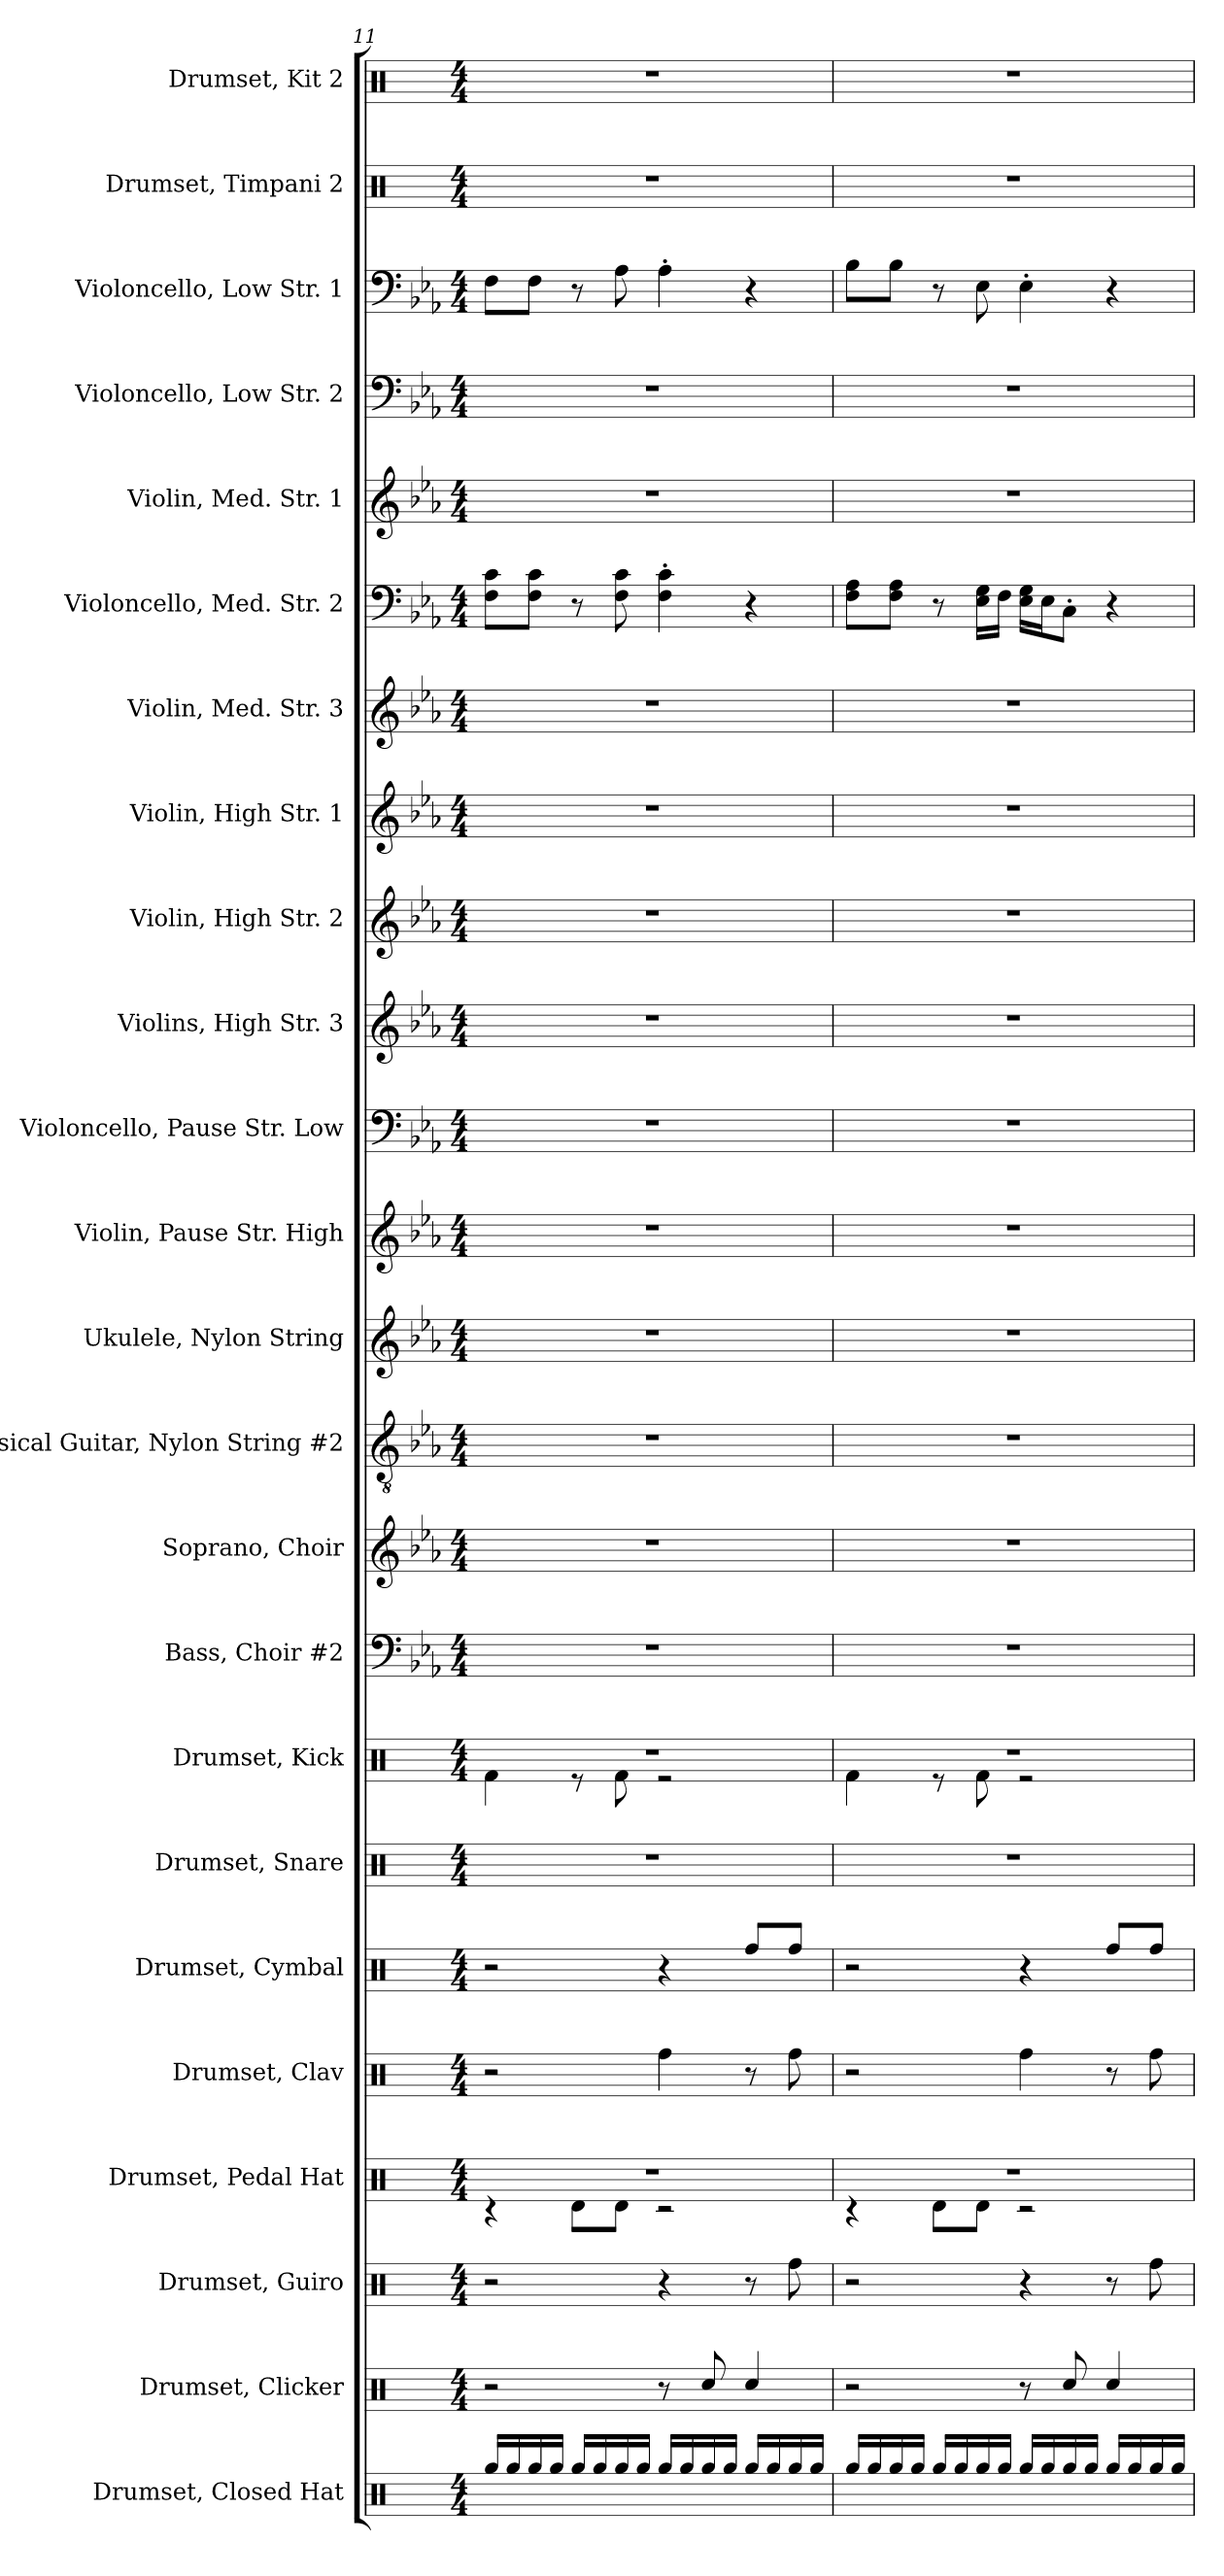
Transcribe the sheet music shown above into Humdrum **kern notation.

**kern	**kern	**kern	**kern	**kern	**kern	**kern	**kern	**kern	**kern	**kern	**kern	**kern	**kern	**kern	**kern	**kern	**kern	**kern	**kern	**kern	**kern	**kern	**kern
*part24	*part23	*part22	*part21	*part20	*part19	*part18	*part17	*part16	*part15	*part14	*part13	*part12	*part11	*part10	*part9	*part8	*part7	*part6	*part5	*part4	*part3	*part2	*part1
*staff24	*staff23	*staff22	*staff21	*staff20	*staff19	*staff18	*staff17	*staff16	*staff15	*staff14	*staff13	*staff12	*staff11	*staff10	*staff9	*staff8	*staff7	*staff6	*staff5	*staff4	*staff3	*staff2	*staff1
*I"Drumset, Closed Hat	*I"Drumset, Clicker	*I"Drumset, Guiro	*I"Drumset, Pedal Hat	*I"Drumset, Clav	*I"Drumset, Cymbal	*I"Drumset, Snare	*I"Drumset, Kick	*I"Bass, Choir #2	*I"Soprano, Choir	*I"Classical Guitar, Nylon String #2	*I"Ukulele, Nylon String	*I"Violin, Pause Str. High	*I"Violoncello, Pause Str. Low	*I"Violins, High Str. 3	*I"Violin, High Str. 2	*I"Violin, High Str. 1	*I"Violin, Med. Str. 3	*I"Violoncello, Med. Str. 2	*I"Violin, Med. Str. 1	*I"Violoncello, Low Str. 2	*I"Violoncello, Low Str. 1	*I"Drumset, Timpani 2	*I"Drumset, Kit 2
*I'D. Set	*I'D. Set	*I'D. Set	*I'D. Set	*I'D. Set	*I'D. Set	*I'D. Set	*I'D. Set	*I'B.	*I'S.	*I'Guit.	*I'Uk.	*I'Vln.	*I'Vc.	*I'Vlns.	*I'Vln.	*I'Vln.	*I'Vln.	*I'Vc.	*I'Vln.	*I'Vc.	*I'Vc.	*I'D. Set	*I'D. Set
*clefX	*clefX	*clefX	*clefX	*clefX	*clefX	*clefX	*clefX	*clefF4	*clefG2	*clefGv2	*clefG2	*clefG2	*clefF4	*clefG2	*clefG2	*clefG2	*clefG2	*clefF4	*clefG2	*clefF4	*clefF4	*clefX	*clefX
*k[]	*k[]	*k[]	*k[]	*k[]	*k[]	*k[]	*k[]	*k[b-e-a-]	*k[b-e-a-]	*k[b-e-a-]	*k[b-e-a-]	*k[b-e-a-]	*k[b-e-a-]	*k[b-e-a-]	*k[b-e-a-]	*k[b-e-a-]	*k[b-e-a-]	*k[b-e-a-]	*k[b-e-a-]	*k[b-e-a-]	*k[b-e-a-]	*k[]	*k[]
*M4/4	*M4/4	*M4/4	*M4/4	*M4/4	*M4/4	*M4/4	*M4/4	*M4/4	*M4/4	*M4/4	*M4/4	*M4/4	*M4/4	*M4/4	*M4/4	*M4/4	*M4/4	*M4/4	*M4/4	*M4/4	*M4/4	*M4/4	*M4/4
=11	=11	=11	=11	=11	=11	=11	=11	=11	=11	=11	=11	=11	=11	=11	=11	=11	=11	=11	=11	=11	=11	=11	=11
*	*	*	*^	*	*	*	*^	*	*	*	*	*	*	*	*	*	*	*	*	*	*	*	*
16Rgg/LL	2r	2r	1r	4r	2r	2r	1r	1r	4Rf\	1r	1r	1r	1r	1r	1r	1r	1r	1r	1r	8F\ 8c\L	1r	1r	8F\L	1r	1r
16Rgg/	.	.	.	.	.	.	.	.	.	.	.	.	.	.	.	.	.	.	.	.	.	.	.	.	.
16Rgg/	.	.	.	.	.	.	.	.	.	.	.	.	.	.	.	.	.	.	.	8F\ 8c\J	.	.	8F\J	.	.
16Rgg/JJ	.	.	.	.	.	.	.	.	.	.	.	.	.	.	.	.	.	.	.	.	.	.	.	.	.
16Rgg/LL	.	.	.	8Rd\L	.	.	.	.	8r	.	.	.	.	.	.	.	.	.	.	8r	.	.	8r	.	.
16Rgg/	.	.	.	.	.	.	.	.	.	.	.	.	.	.	.	.	.	.	.	.	.	.	.	.	.
16Rgg/	.	.	.	8Rd\J	.	.	.	.	8Rf\	.	.	.	.	.	.	.	.	.	.	8F\ 8c\	.	.	8A-\	.	.
16Rgg/JJ	.	.	.	.	.	.	.	.	.	.	.	.	.	.	.	.	.	.	.	.	.	.	.	.	.
16Rgg/LL	8r	4r	.	2r	4Rff\	4r	.	.	2r	.	.	.	.	.	.	.	.	.	.	4F\' 4c\'	.	.	4A-'\	.	.
16Rgg/	.	.	.	.	.	.	.	.	.	.	.	.	.	.	.	.	.	.	.	.	.	.	.	.	.
16Rgg/	8Rcc/	.	.	.	.	.	.	.	.	.	.	.	.	.	.	.	.	.	.	.	.	.	.	.	.
16Rgg/JJ	.	.	.	.	.	.	.	.	.	.	.	.	.	.	.	.	.	.	.	.	.	.	.	.	.
16Rgg/LL	4Rcc/	8r	.	.	8r	8Rff/L	.	.	.	.	.	.	.	.	.	.	.	.	.	4r	.	.	4r	.	.
16Rgg/	.	.	.	.	.	.	.	.	.	.	.	.	.	.	.	.	.	.	.	.	.	.	.	.	.
16Rgg/	.	8Rff\	.	.	8Rff\	8Rff/J	.	.	.	.	.	.	.	.	.	.	.	.	.	.	.	.	.	.	.
16Rgg/JJ	.	.	.	.	.	.	.	.	.	.	.	.	.	.	.	.	.	.	.	.	.	.	.	.	.
!!LO:PB:g=z
=12	=12	=12	=12	=12	=12	=12	=12	=12	=12	=12	=12	=12	=12	=12	=12	=12	=12	=12	=12	=12	=12	=12	=12	=12	=12
16Rgg/LL	2r	2r	1r	4r	2r	2r	1r	1r	4Rf\	1r	1r	1r	1r	1r	1r	1r	1r	1r	1r	8F\ 8A-\L	1r	1r	8B-\L	1r	1r
16Rgg/	.	.	.	.	.	.	.	.	.	.	.	.	.	.	.	.	.	.	.	.	.	.	.	.	.
16Rgg/	.	.	.	.	.	.	.	.	.	.	.	.	.	.	.	.	.	.	.	8F\ 8A-\J	.	.	8B-\J	.	.
16Rgg/JJ	.	.	.	.	.	.	.	.	.	.	.	.	.	.	.	.	.	.	.	.	.	.	.	.	.
16Rgg/LL	.	.	.	8Rd\L	.	.	.	.	8r	.	.	.	.	.	.	.	.	.	.	8r	.	.	8r	.	.
16Rgg/	.	.	.	.	.	.	.	.	.	.	.	.	.	.	.	.	.	.	.	.	.	.	.	.	.
16Rgg/	.	.	.	8Rd\J	.	.	.	.	8Rf\	.	.	.	.	.	.	.	.	.	.	16E-\ 16G\LL	.	.	8E-\	.	.
16Rgg/JJ	.	.	.	.	.	.	.	.	.	.	.	.	.	.	.	.	.	.	.	16F\JJ	.	.	.	.	.
16Rgg/LL	8r	4r	.	2r	4Rff\	4r	.	.	2r	.	.	.	.	.	.	.	.	.	.	16E-\ 16G\LL	.	.	4E-'\	.	.
16Rgg/	.	.	.	.	.	.	.	.	.	.	.	.	.	.	.	.	.	.	.	16E-\J	.	.	.	.	.
16Rgg/	8Rcc/	.	.	.	.	.	.	.	.	.	.	.	.	.	.	.	.	.	.	8C'\J	.	.	.	.	.
16Rgg/JJ	.	.	.	.	.	.	.	.	.	.	.	.	.	.	.	.	.	.	.	.	.	.	.	.	.
16Rgg/LL	4Rcc/	8r	.	.	8r	8Rff/L	.	.	.	.	.	.	.	.	.	.	.	.	.	4r	.	.	4r	.	.
16Rgg/	.	.	.	.	.	.	.	.	.	.	.	.	.	.	.	.	.	.	.	.	.	.	.	.	.
16Rgg/	.	8Rff\	.	.	8Rff\	8Rff/J	.	.	.	.	.	.	.	.	.	.	.	.	.	.	.	.	.	.	.
16Rgg/JJ	.	.	.	.	.	.	.	.	.	.	.	.	.	.	.	.	.	.	.	.	.	.	.	.	.
*	*	*	*v	*v	*	*	*	*v	*v	*	*	*	*	*	*	*	*	*	*	*	*	*	*	*	*
=	=	=	=	=	=	=	=	=	=	=	=	=	=	=	=	=	=	=	=	=	=	=	=
*-	*-	*-	*-	*-	*-	*-	*-	*-	*-	*-	*-	*-	*-	*-	*-	*-	*-	*-	*-	*-	*-	*-	*-
